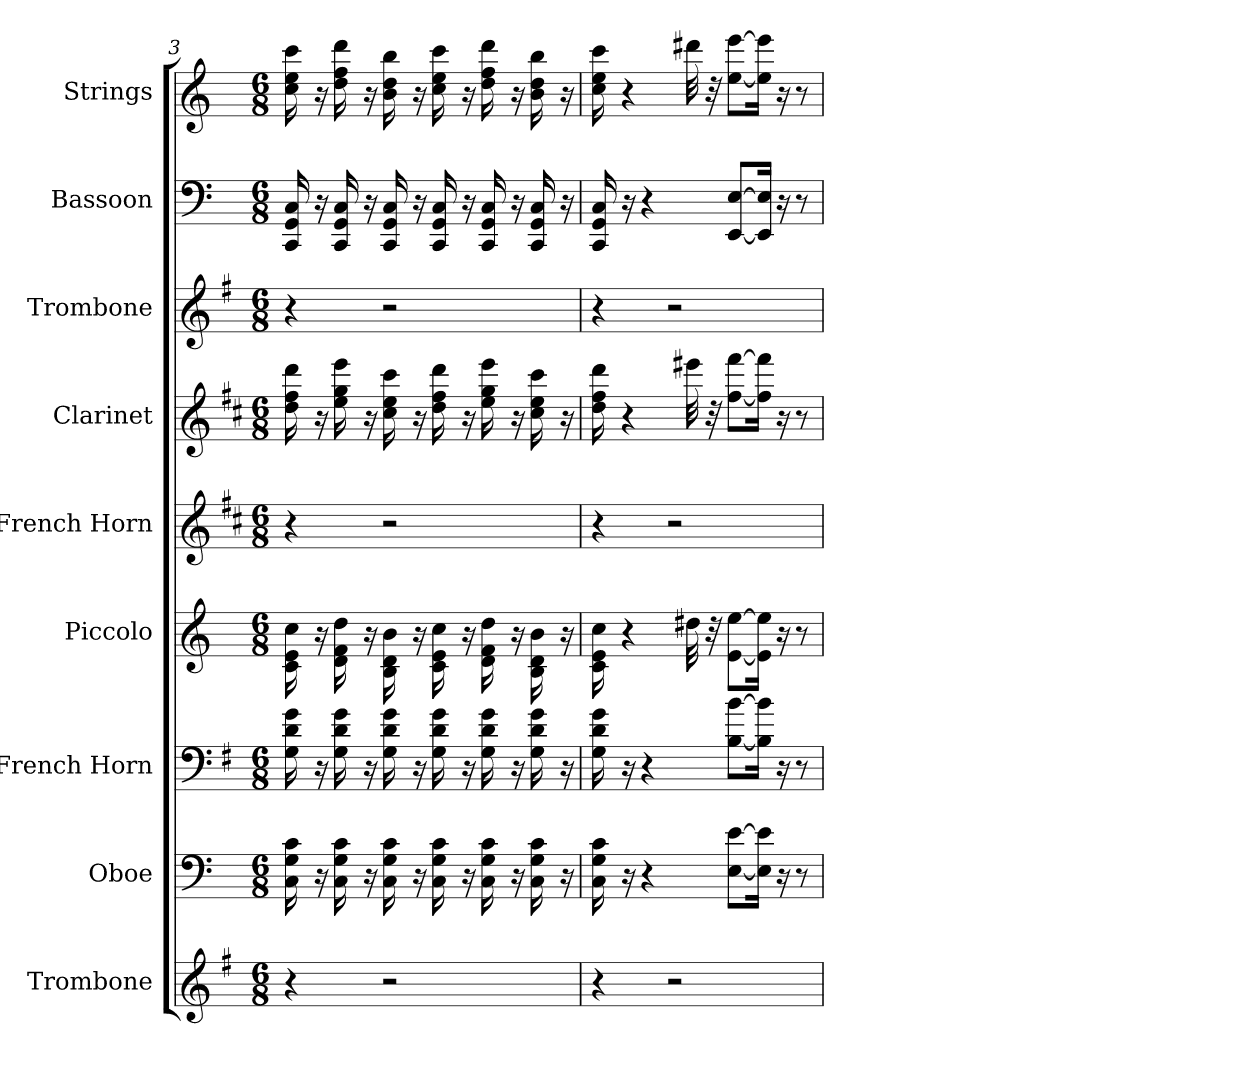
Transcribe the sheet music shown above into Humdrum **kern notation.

**kern	**kern	**kern	**kern	**kern	**kern	**kern	**kern	**kern
*part9	*part8	*part7	*part6	*part5	*part4	*part3	*part2	*part1
*staff9	*staff8	*staff7	*staff6	*staff5	*staff4	*staff3	*staff2	*staff1
*I"Trombone	*I"Oboe	*I"French Horn	*I"Piccolo	*I"French Horn	*I"Clarinet	*I"Trombone	*I"Bassoon	*I"Strings
*I'Trb	*I'Ob	*I'Hn	*I'Picc	*I'Hn	*I'Cl	*I'Trb	*I'Bsn	*I'Str
*clefG2	*clefF4	*clefF4	*clefG2	*clefG2	*clefG2	*clefG2	*clefF4	*clefG2
*	*	*ITrd4c7	*ITrd-7c-12	*ITrd4c7	*ITrd1c2	*	*	*
*k[f#]	*k[]	*k[]	*k[]	*k[f#]	*k[]	*k[f#]	*k[]	*k[]
*M6/8	*M6/8	*M6/8	*M6/8	*M6/8	*M6/8	*M6/8	*M6/8	*M6/8
=3	=3	=3	=3	=3	=3	=3	=3	=3
4r	16C\ 16G\ 16c\	16C\ 16G\ 16c\	16cc\ 16ee\ 16ccc\	4r	16cc\ 16ee\ 16ccc\	4r	16CC/ 16GG/ 16C/	16cc\ 16ee\ 16ccc\
.	16r	16r	16r	.	16r	.	16r	16r
.	16C\ 16G\ 16c\	16C\ 16G\ 16c\	16dd\ 16ff\ 16ddd\	.	16dd\ 16ff\ 16ddd\	.	16CC/ 16GG/ 16C/	16dd\ 16ff\ 16ddd\
.	16r	16r	16r	.	16r	.	16r	16r
2r	16C\ 16G\ 16c\	16C\ 16G\ 16c\	16b\ 16dd\ 16bb\	2r	16b\ 16dd\ 16bb\	2r	16CC/ 16GG/ 16C/	16b\ 16dd\ 16bb\
.	16r	16r	16r	.	16r	.	16r	16r
.	16C\ 16G\ 16c\	16C\ 16G\ 16c\	16cc\ 16ee\ 16ccc\	.	16cc\ 16ee\ 16ccc\	.	16CC/ 16GG/ 16C/	16cc\ 16ee\ 16ccc\
.	16r	16r	16r	.	16r	.	16r	16r
.	16C\ 16G\ 16c\	16C\ 16G\ 16c\	16dd\ 16ff\ 16ddd\	.	16dd\ 16ff\ 16ddd\	.	16CC/ 16GG/ 16C/	16dd\ 16ff\ 16ddd\
.	16r	16r	16r	.	16r	.	16r	16r
.	16C\ 16G\ 16c\	16C\ 16G\ 16c\	16b\ 16dd\ 16bb\	.	16b\ 16dd\ 16bb\	.	16CC/ 16GG/ 16C/	16b\ 16dd\ 16bb\
.	16r	16r	16r	.	16r	.	16r	16r
!!LO:PB:g=z
=4	=4	=4	=4	=4	=4	=4	=4	=4
4r	16C\ 16G\ 16c\	16C\ 16G\ 16c\	16cc\ 16ee\ 16ccc\	4r	16cc\ 16ee\ 16ccc\	4r	16CC/ 16GG/ 16C/	16cc\ 16ee\ 16ccc\
.	16r	16r	4r	.	4r	.	16r	4r
.	4r	4r	.	.	.	.	4r	.
2r	.	.	.	2r	.	2r	.	.
.	.	.	32ddd#X\	.	32ddd#X\	.	.	32ddd#X\
.	.	.	32r	.	32r	.	.	32r
.	[8E\ [8e\L	[8E\ [8e\L	[8ee\ [8eee\L	.	[8ee\ [8eee\L	.	[8EE/ [8E/L	[8ee\ [8eee\L
.	16E\] 16e\]Jk	16E\] 16e\]Jk	16ee\] 16eee\]Jk	.	16ee\] 16eee\]Jk	.	16EE/] 16E/]Jk	16ee\] 16eee\]Jk
.	16r	16r	16r	.	16r	.	16r	16r
.	8r	8r	8r	.	8r	.	8r	8r
=	=	=	=	=	=	=	=	=
*-	*-	*-	*-	*-	*-	*-	*-	*-
